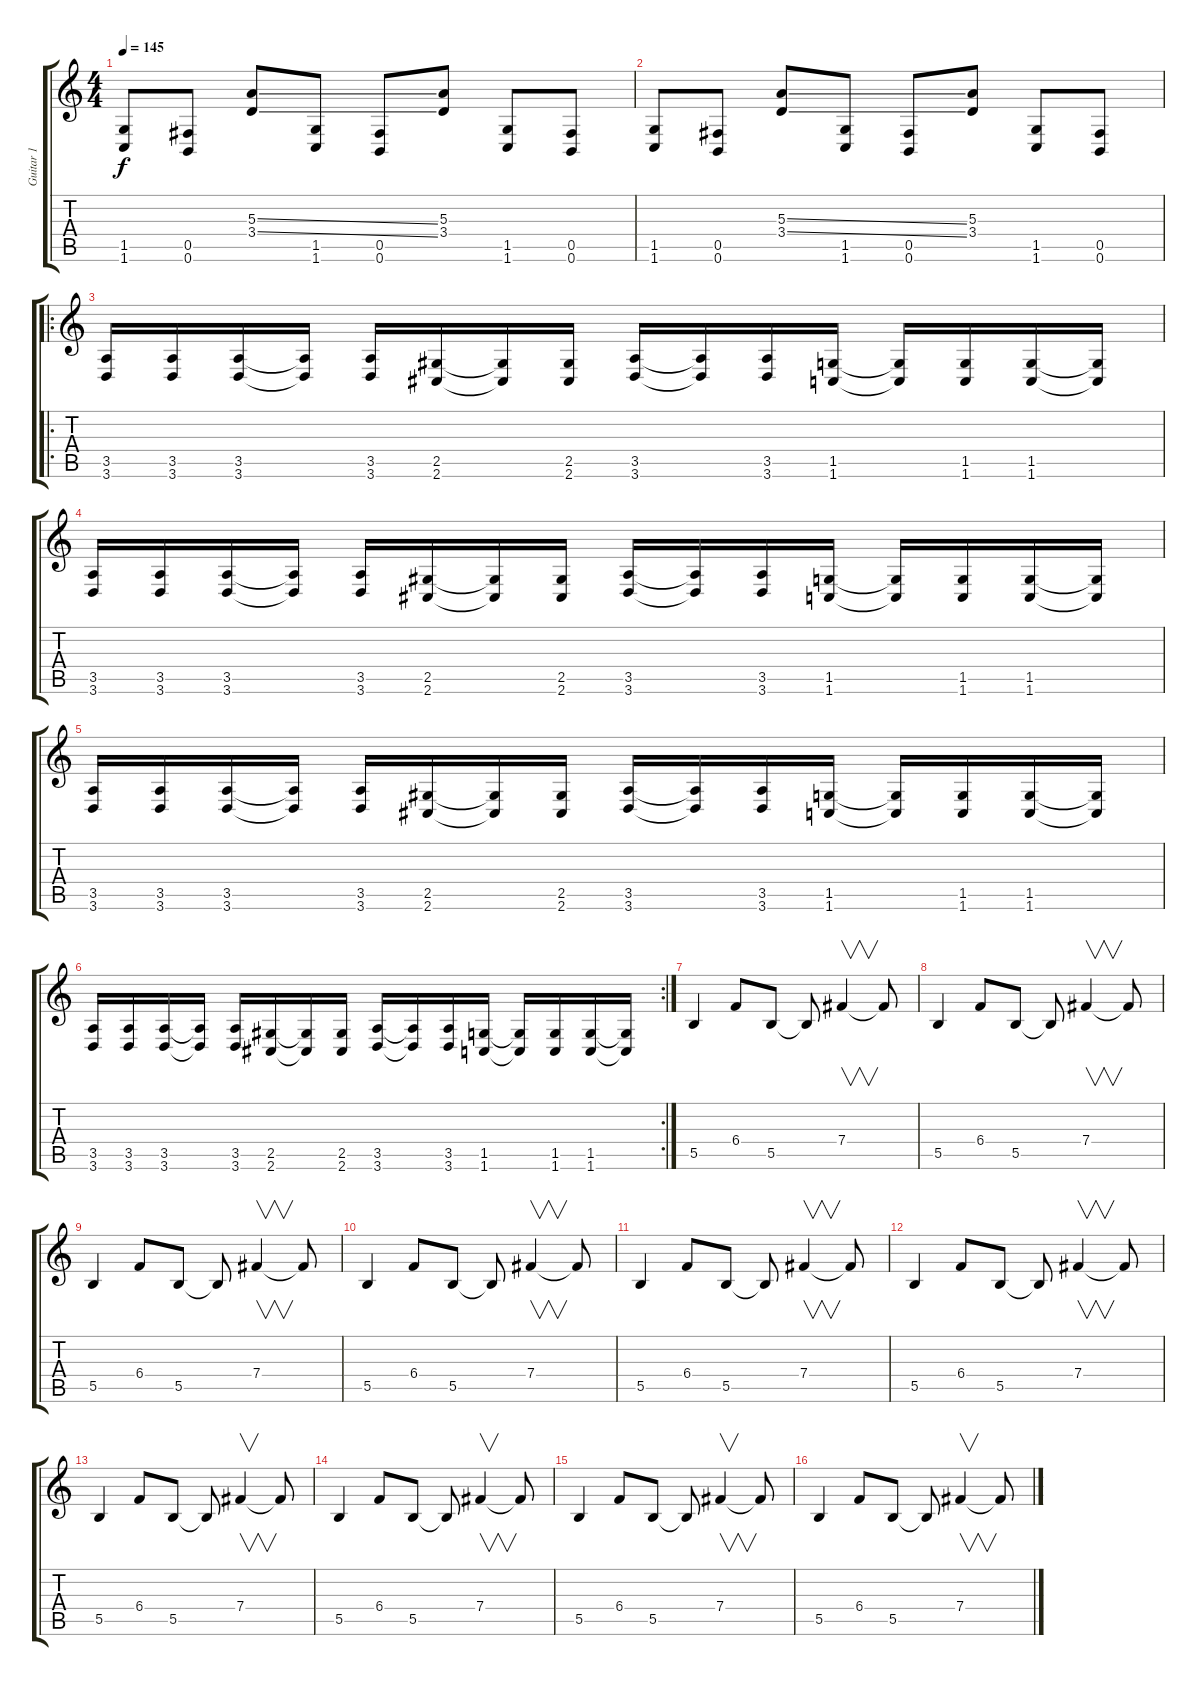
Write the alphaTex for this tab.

\track ("Guitar 1" "Guitar 1") {instrument distortionguitar}
\staff {score tabs}
\tuning (Db4 Ab3 E3 B2 Gb2 B1) {hide}
\ts (4 4)
\tempo 145
\clef g2
\ks c
(1.5 1.6).8{dy f} (0.5 0.6).8 (5.3{ss} 3.4{ss}).8 (1.5 1.6).8 (0.5 0.6).8 (5.3 3.4).8 (1.5 1.6).8 (0.5 0.6).8 |
(1.5 1.6).8 (0.5 0.6).8 (5.3{ss} 3.4{ss}).8 (1.5 1.6).8 (0.5 0.6).8 (5.3 3.4).8 (1.5 1.6).8 (0.5 0.6).8 |
\ro
(3.5 3.6).16 (3.5 3.6).16 (3.5 3.6).16 (3.5{t} 3.6{t}).16 (3.5 3.6).16 (2.5 2.6).16 (2.5{t} 2.6{t}).16 (2.5 2.6).16 (3.5 3.6).16 (3.5{t} 3.6{t}).16 (3.5 3.6).16 (1.5 1.6).16 (1.5{t} 1.6{t}).16 (1.5 1.6).16 (1.5 1.6).16 (1.5{t} 1.6{t}).16 |
(3.5 3.6).16 (3.5 3.6).16 (3.5 3.6).16 (3.5{t} 3.6{t}).16 (3.5 3.6).16 (2.5 2.6).16 (2.5{t} 2.6{t}).16 (2.5 2.6).16 (3.5 3.6).16 (3.5{t} 3.6{t}).16 (3.5 3.6).16 (1.5 1.6).16 (1.5{t} 1.6{t}).16 (1.5 1.6).16 (1.5 1.6).16 (1.5{t} 1.6{t}).16 |
(3.5 3.6).16 (3.5 3.6).16 (3.5 3.6).16 (3.5{t} 3.6{t}).16 (3.5 3.6).16 (2.5 2.6).16 (2.5{t} 2.6{t}).16 (2.5 2.6).16 (3.5 3.6).16 (3.5{t} 3.6{t}).16 (3.5 3.6).16 (1.5 1.6).16 (1.5{t} 1.6{t}).16 (1.5 1.6).16 (1.5 1.6).16 (1.5{t} 1.6{t}).16 |
\rc 2
(3.5 3.6).16 (3.5 3.6).16 (3.5 3.6).16 (3.5{t} 3.6{t}).16 (3.5 3.6).16 (2.5 2.6).16 (2.5{t} 2.6{t}).16 (2.5 2.6).16 (3.5 3.6).16 (3.5{t} 3.6{t}).16 (3.5 3.6).16 (1.5 1.6).16 (1.5{t} 1.6{t}).16 (1.5 1.6).16 (1.5 1.6).16 (1.5{t} 1.6{t}).16 |
5.5.4 6.4.8 5.5.8 5.5{t}.8 7.4.4{v} 7.4{t}.8 |
5.5.4 6.4.8 5.5.8 5.5{t}.8 7.4.4{v} 7.4{t}.8 |
5.5.4 6.4.8 5.5.8 5.5{t}.8 7.4.4{v} 7.4{t}.8 |
5.5.4 6.4.8 5.5.8 5.5{t}.8 7.4.4{v} 7.4{t}.8 |
5.5.4 6.4.8 5.5.8 5.5{t}.8 7.4.4{v} 7.4{t}.8 |
5.5.4 6.4.8 5.5.8 5.5{t}.8 7.4.4{v} 7.4{t}.8 |
5.5.4 6.4.8 5.5.8 5.5{t}.8 7.4.4{v} 7.4{t}.8 |
5.5.4 6.4.8 5.5.8 5.5{t}.8 7.4.4{v} 7.4{t}.8 |
5.5.4 6.4.8 5.5.8 5.5{t}.8 7.4.4{v} 7.4{t}.8 |
5.5.4 6.4.8 5.5.8 5.5{t}.8 7.4.4{v} 7.4{t}.8
